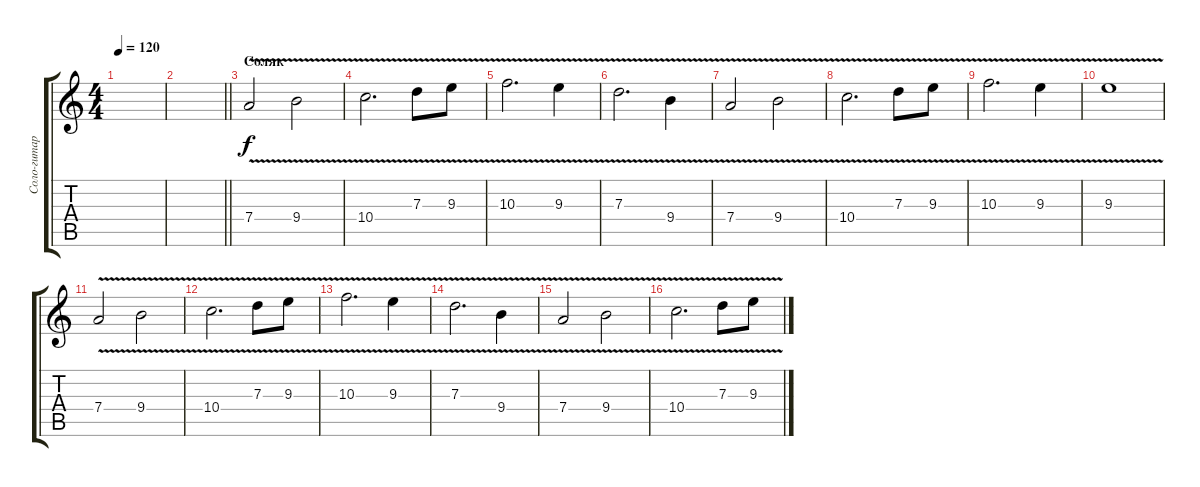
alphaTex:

\track ("Соло-гитара" "Соло-гитар") {instrument overdrivenguitar}
\staff {score tabs}
\tuning (E4 B3 G3 D3 A2 E2) {hide}
\ts (4 4)
\tempo 120
\clef g2
\ks c
|
\barLineRight lightlight
|
\section ("" "Соляк")
7.4{v}.2 9.4{v}.2 |
10.4{v}.2{d} 7.3{v}.8 9.3{v}.8 |
10.3{v}.2{d} 9.3{v}.4 |
7.3{v}.2{d} 9.4{v}.4 |
7.4{v}.2 9.4{v}.2 |
10.4{v}.2{d} 7.3{v}.8 9.3{v}.8 |
10.3{v}.2{d} 9.3{v}.4 |
9.3{v}.1 |
7.4{v}.2 9.4{v}.2 |
10.4{v}.2{d} 7.3{v}.8 9.3{v}.8 |
10.3{v}.2{d} 9.3{v}.4 |
7.3{v}.2{d} 9.4{v}.4 |
7.4{v}.2 9.4{v}.2 |
10.4{v}.2{d} 7.3{v}.8 9.3{v}.8
